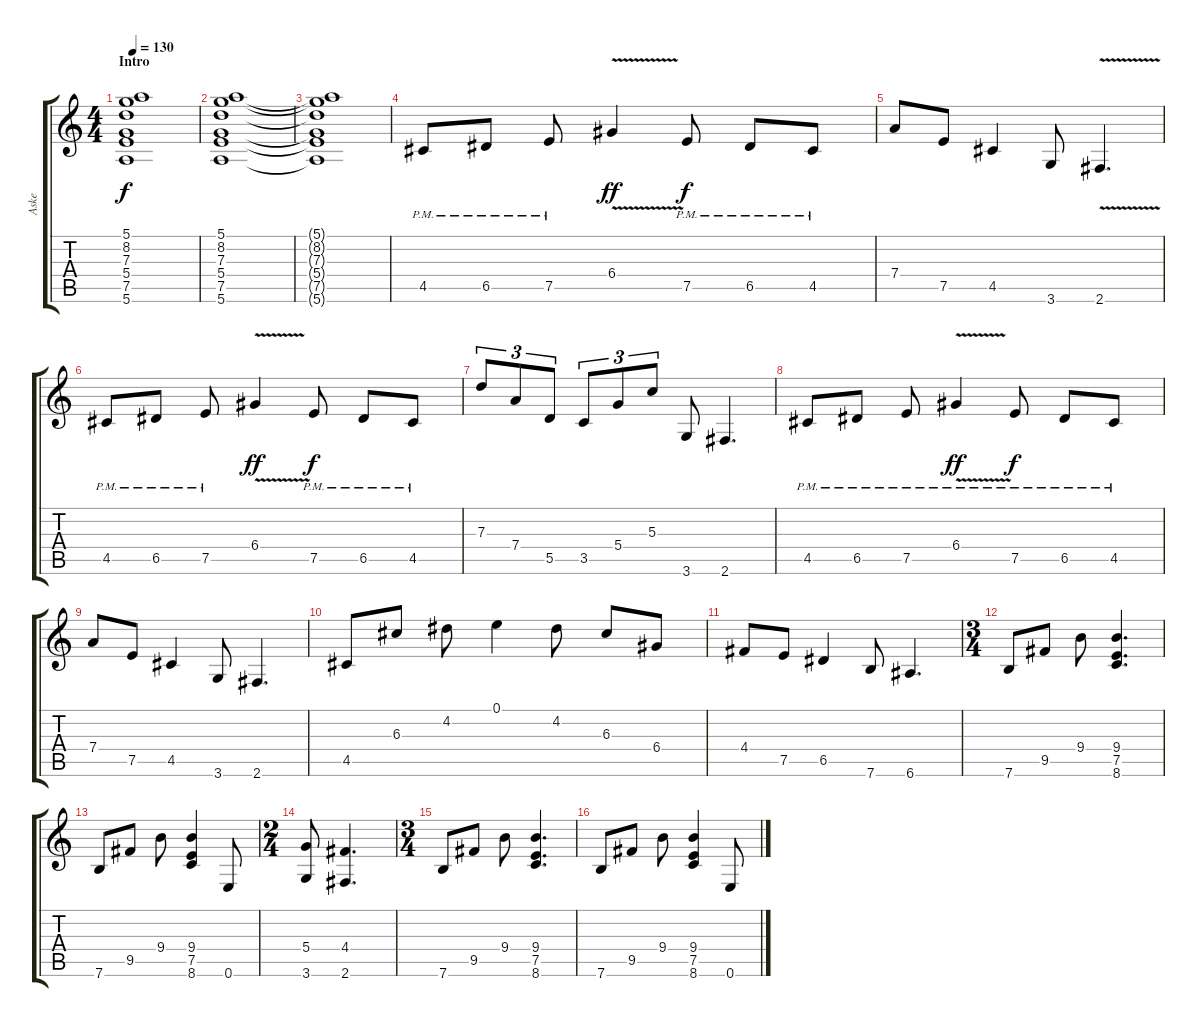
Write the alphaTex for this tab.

\track ("Aske" "Aske") {instrument overdrivenguitar}
\staff {score tabs}
\tuning (E4 B3 G3 D3 A2 E2) {hide}
\ts (4 4)
\section ("" "Intro")
\tempo 130
\clef g2
\ks c
(5.1 8.2 7.3 5.4 7.5 5.6).1{dy f volume 0 instrument overdrivenguitar} |
(5.1 8.2 7.3 5.4 7.5 5.6).1{volume 14} |
(5.1{t} 8.2{t} 7.3{t} 5.4{t} 7.5{t} 5.6{t}).1 |
4.5{pm}.8 6.5{pm}.8 7.5{pm}.8 6.4{v}.4{dy ff} 7.5{pm}.8{dy f} 6.5{pm}.8 4.5{pm}.8 |
7.4.8 7.5.8 4.5.4 3.6.8 2.6{v}.4{d} |
4.5{pm}.8 6.5{pm}.8 7.5{pm}.8 6.4{v}.4{dy ff} 7.5{pm}.8{dy f} 6.5{pm}.8 4.5{pm}.8 |
7.3.8{tu (3 2)} 7.4.8{tu (3 2)} 5.5.8{tu (3 2)} 3.5.8{tu (3 2)} 5.4.8{tu (3 2)} 5.3.8{tu (3 2)} 3.6.8 2.6.4{d} |
4.5{pm}.8 6.5{pm}.8 7.5{pm}.8 6.4{v pm}.4{dy ff} 7.5{pm}.8{dy f} 6.5{pm}.8 4.5{pm}.8 |
7.4.8 7.5.8 4.5.4 3.6.8 2.6.4{d} |
4.5.8 6.3.8 4.2.8 0.1.4 4.2.8 6.3.8 6.4.8 |
4.4.8 7.5.8 6.5.4 7.6.8 6.6.4{d} |
\ts (3 4)
7.6.8 9.5.8 9.4.8 (9.4 7.5 8.6).4{d} |
7.6.8 9.5.8 9.4.8 (9.4 7.5 8.6).4 0.6.8 |
\ts (2 4)
(5.4 3.6).8 (4.4 2.6).4{d} |
\ts (3 4)
7.6.8 9.5.8 9.4.8 (9.4 7.5 8.6).4{d} |
7.6.8 9.5.8 9.4.8 (9.4 7.5 8.6).4 0.6.8
